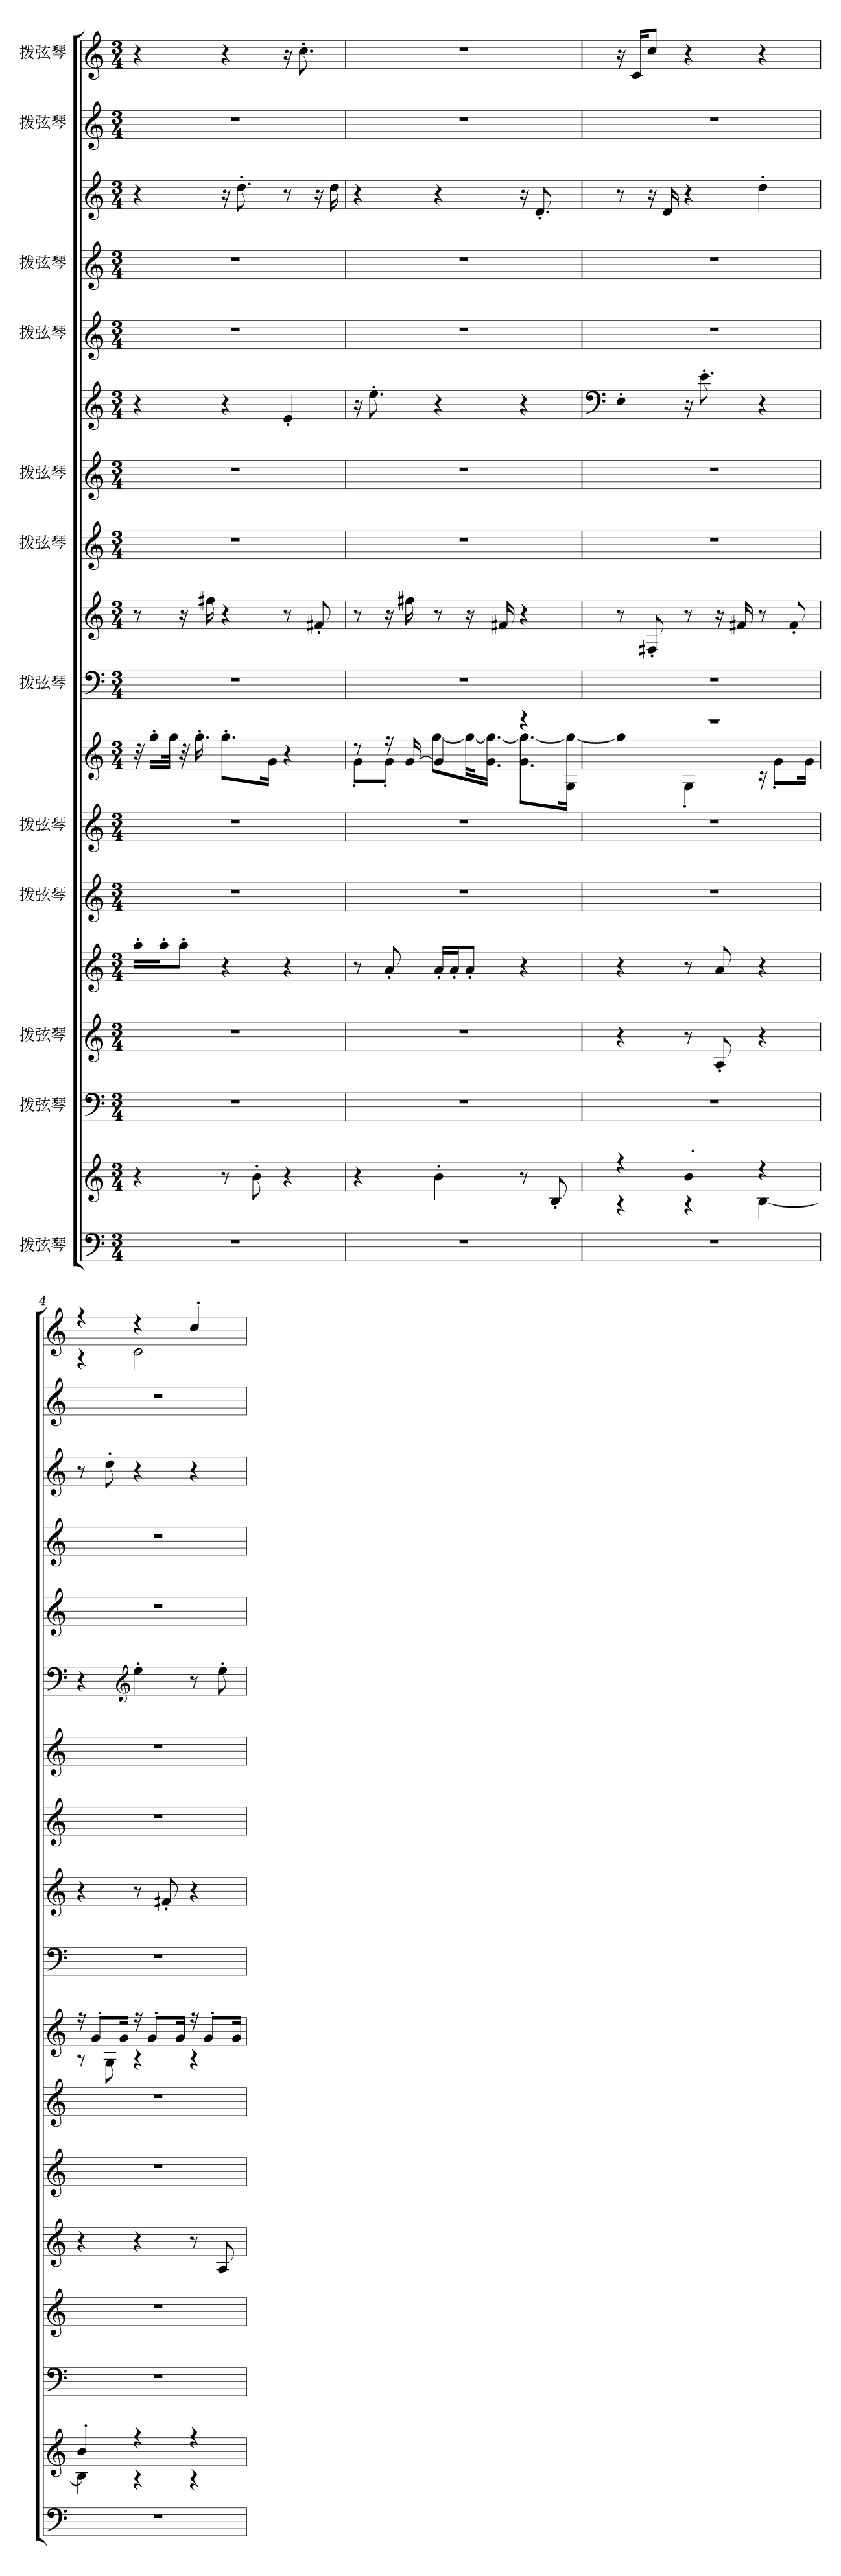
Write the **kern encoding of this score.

**kern	**kern	**kern	**kern	**kern	**kern	**kern	**kern	**kern	**kern	**kern	**kern	**kern	**kern	**kern	**kern	**kern	**kern
*part12	*part12	*part11	*part10	*part10	*part9	*part8	*part8	*part7	*part7	*part6	*part5	*part5	*part4	*part3	*part3	*part2	*part1
*staff18	*staff17	*staff16	*staff15	*staff14	*staff13	*staff12	*staff11	*staff10	*staff9	*staff8	*staff7	*staff6	*staff5	*staff4	*staff3	*staff2	*staff1
*I"拨弦琴	*	*I"拨弦琴	*I"拨弦琴	*	*I"拨弦琴	*I"拨弦琴	*	*I"拨弦琴	*	*I"拨弦琴	*I"拨弦琴	*	*I"拨弦琴	*I"拨弦琴	*	*I"拨弦琴	*I"拨弦琴
*clefF4	*clefG2	*clefF4	*clefG2	*clefG2	*clefG2	*clefG2	*clefG2	*clefF4	*clefG2	*clefG2	*clefG2	*clefG2	*clefG2	*clefG2	*clefG2	*clefG2	*clefG2
*k[]	*k[]	*k[]	*k[]	*k[]	*k[]	*k[]	*k[]	*k[]	*k[]	*k[]	*k[]	*k[]	*k[]	*k[]	*k[]	*k[]	*k[]
*M3/4	*M3/4	*M3/4	*M3/4	*M3/4	*M3/4	*M3/4	*M3/4	*M3/4	*M3/4	*M3/4	*M3/4	*M3/4	*M3/4	*M3/4	*M3/4	*M3/4	*M3/4
*MM110	*MM110	*MM110	*MM110	*MM110	*MM110	*MM110	*MM110	*MM110	*MM110	*MM110	*MM110	*MM110	*MM110	*MM110	*MM110	*MM110	*MM110
=1	=1	=1	=1	=1	=1	=1	=1	=1	=1	=1	=1	=1	=1	=1	=1	=1	=1
2.r	4r	2.r	2.r	16aa'\LL	2.r	2.r	32r	2.r	8r	2.r	2.r	4r	2.r	2.r	4r	2.r	4r
.	.	.	.	.	.	.	16gg'\LL	.	.	.	.	.	.	.	.	.	.
.	.	.	.	16aa'\J	.	.	.	.	.	.	.	.	.	.	.	.	.
.	.	.	.	.	.	.	32gg\JJk	.	.	.	.	.	.	.	.	.	.
.	.	.	.	8aa'\J	.	.	32r	.	16r	.	.	.	.	.	.	.	.
.	.	.	.	.	.	.	16.gg'\	.	.	.	.	.	.	.	.	.	.
.	.	.	.	.	.	.	.	.	16ff#X\	.	.	.	.	.	.	.	.
.	8r	.	.	4r	.	.	8.gg'\L	.	4r	.	.	4r	.	.	16r	.	4r
.	.	.	.	.	.	.	.	.	.	.	.	.	.	.	8.dd'\	.	.
.	8b'\	.	.	.	.	.	.	.	.	.	.	.	.	.	.	.	.
.	.	.	.	.	.	.	16g\Jk	.	.	.	.	.	.	.	.	.	.
.	4r	.	.	4r	.	.	4r	.	8r	.	.	4e'/	.	.	8r	.	16r
.	.	.	.	.	.	.	.	.	.	.	.	.	.	.	.	.	8.cc'\
.	.	.	.	.	.	.	.	.	8f#X'/	.	.	.	.	.	16r	.	.
.	.	.	.	.	.	.	.	.	.	.	.	.	.	.	16dd\	.	.
=2	=2	=2	=2	=2	=2	=2	=2	=2	=2	=2	=2	=2	=2	=2	=2	=2	=2
*	*	*	*	*	*	*	*^	*	*	*	*	*	*	*	*	*	*
2.r	4r	2.r	2.r	8r	2.r	2.r	8r	8g'\L	2.r	8r	2.r	2.r	16r	2.r	2.r	4r	2.r	2.r
.	.	.	.	.	.	.	.	.	.	.	.	.	8.ee'\	.	.	.	.	.
.	.	.	.	8a'/	.	.	16r	8g'\J	.	16r	.	.	.	.	.	.	.	.
.	.	.	.	.	.	.	[16g/	.	.	16ff#X\	.	.	.	.	.	.	.	.
.	4b'\	.	.	16a'/LL	.	.	4g/]	[8gg\L	.	8r	.	.	4r	.	.	4r	.	.
.	.	.	.	16a'/J	.	.	.	.	.	.	.	.	.	.	.	.	.	.
.	.	.	.	8a'/J	.	.	.	32gg\KL_	.	16r	.	.	.	.	.	.	.	.
.	.	.	.	.	.	.	.	16.g\ 16.gg\_JJ	.	.	.	.	.	.	.	.	.	.
.	.	.	.	.	.	.	.	.	.	16f#X/	.	.	.	.	.	.	.	.
.	8r	.	.	4r	.	.	4r	8.g\ 8.gg\_L	.	4r	.	.	4r	.	.	16r	.	.
.	.	.	.	.	.	.	.	.	.	.	.	.	.	.	.	8.d'/	.	.
.	8B'/	.	.	.	.	.	.	.	.	.	.	.	.	.	.	.	.	.
.	.	.	.	.	.	.	.	16G\ 16gg\_Jk	.	.	.	.	.	.	.	.	.	.
=3	=3	=3	=3	=3	=3	=3	=3	=3	=3	=3	=3	=3	=3	=3	=3	=3	=3	=3
*	*	*	*	*	*	*	*	*	*	*	*	*	*clefF4	*	*	*	*	*
*	*^	*	*	*	*	*	*	*	*	*	*	*	*	*	*	*	*	*
2.r	4r	4r	2.r	4r	4r	2.r	2.r	2.r	4gg\]	2.r	8r	2.r	2.r	4E'\	2.r	2.r	8r	2.r	16r
.	.	.	.	.	.	.	.	.	.	.	.	.	.	.	.	.	.	.	16c/KL
.	.	.	.	.	.	.	.	.	.	.	8F#X'/	.	.	.	.	.	16r	.	8cc/J
.	.	.	.	.	.	.	.	.	.	.	.	.	.	.	.	.	16d/	.	.
.	4b'/	4r	.	8r	8r	.	.	.	4G'\	.	8r	.	.	16r	.	.	4r	.	4r
.	.	.	.	.	.	.	.	.	.	.	.	.	.	8.e'\	.	.	.	.	.
.	.	.	.	8A'/	8a/	.	.	.	.	.	16r	.	.	.	.	.	.	.	.
.	.	.	.	.	.	.	.	.	.	.	16f#X/	.	.	.	.	.	.	.	.
.	4r	[4B\	.	4r	4r	.	.	.	16r	.	8r	.	.	4r	.	.	4dd'\	.	4r
.	.	.	.	.	.	.	.	.	8g'\L	.	.	.	.	.	.	.	.	.	.
.	.	.	.	.	.	.	.	.	.	.	8f#'/	.	.	.	.	.	.	.	.
.	.	.	.	.	.	.	.	.	16g\Jk	.	.	.	.	.	.	.	.	.	.
!!LO:PB:g=z
=4	=4	=4	=4	=4	=4	=4	=4	=4	=4	=4	=4	=4	=4	=4	=4	=4	=4	=4	=4
*	*	*	*	*	*	*	*	*	*	*	*	*	*	*	*	*	*	*	*^
2.r	4b'/	4B\]	2.r	2.r	4r	2.r	2.r	16r	8r	2.r	4r	2.r	2.r	4r	2.r	2.r	8r	2.r	4r	4r
.	.	.	.	.	.	.	.	8g'/L	.	.	.	.	.	.	.	.	.	.	.	.
.	.	.	.	.	.	.	.	.	8G\	.	.	.	.	.	.	.	8dd'\	.	.	.
.	.	.	.	.	.	.	.	16g/Jk	.	.	.	.	.	.	.	.	.	.	.	.
*	*	*	*	*	*	*	*	*	*	*	*	*	*	*clefG2	*	*	*	*	*	*
.	4r	4r	.	.	4r	.	.	16r	4r	.	8r	.	.	4ee'\	.	.	4r	.	4r	2c\
.	.	.	.	.	.	.	.	8g'/L	.	.	.	.	.	.	.	.	.	.	.	.
.	.	.	.	.	.	.	.	.	.	.	8f#X'/	.	.	.	.	.	.	.	.	.
.	.	.	.	.	.	.	.	16g/Jk	.	.	.	.	.	.	.	.	.	.	.	.
.	4r	4r	.	.	8r	.	.	16r	4r	.	4r	.	.	8r	.	.	4r	.	4cc'/	.
.	.	.	.	.	.	.	.	8g'/L	.	.	.	.	.	.	.	.	.	.	.	.
.	.	.	.	.	8A/	.	.	.	.	.	.	.	.	8ee'\	.	.	.	.	.	.
.	.	.	.	.	.	.	.	16g/Jk	.	.	.	.	.	.	.	.	.	.	.	.
*	*v	*v	*	*	*	*	*	*v	*v	*	*	*	*	*	*	*	*	*	*v	*v
=	=	=	=	=	=	=	=	=	=	=	=	=	=	=	=	=	=
*-	*-	*-	*-	*-	*-	*-	*-	*-	*-	*-	*-	*-	*-	*-	*-	*-	*-
